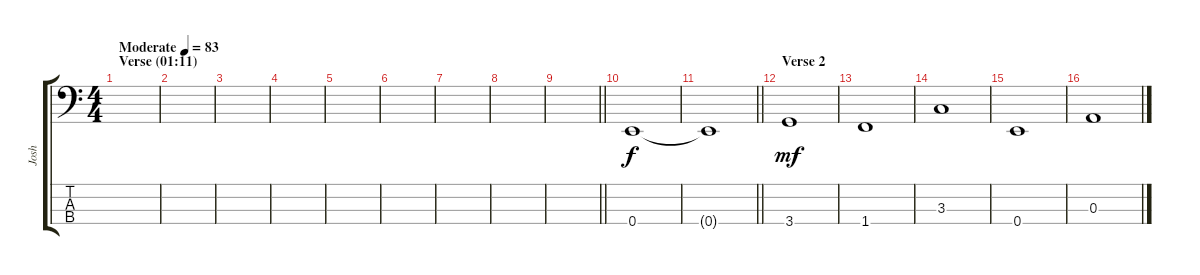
\track ("Josh" "Josh") {instrument electricbassfinger}
\staff {score tabs}
\tuning (G2 D2 A1 E1) {hide}
\ts (4 4)
\section ("" "Verse (01:11)")
\tempo (83 "Moderate")
\clef f4
\ks c
|
|
|
|
|
|
|
|
\barLineRight lightlight
|
\section ("" "")
0.4.1 |
\barLineRight lightlight
0.4{t}.1{dy f} |
\section ("" "Verse 2")
3.4.1{dy mf} |
1.4.1 |
3.3.1 |
0.4.1 |
0.3.1
